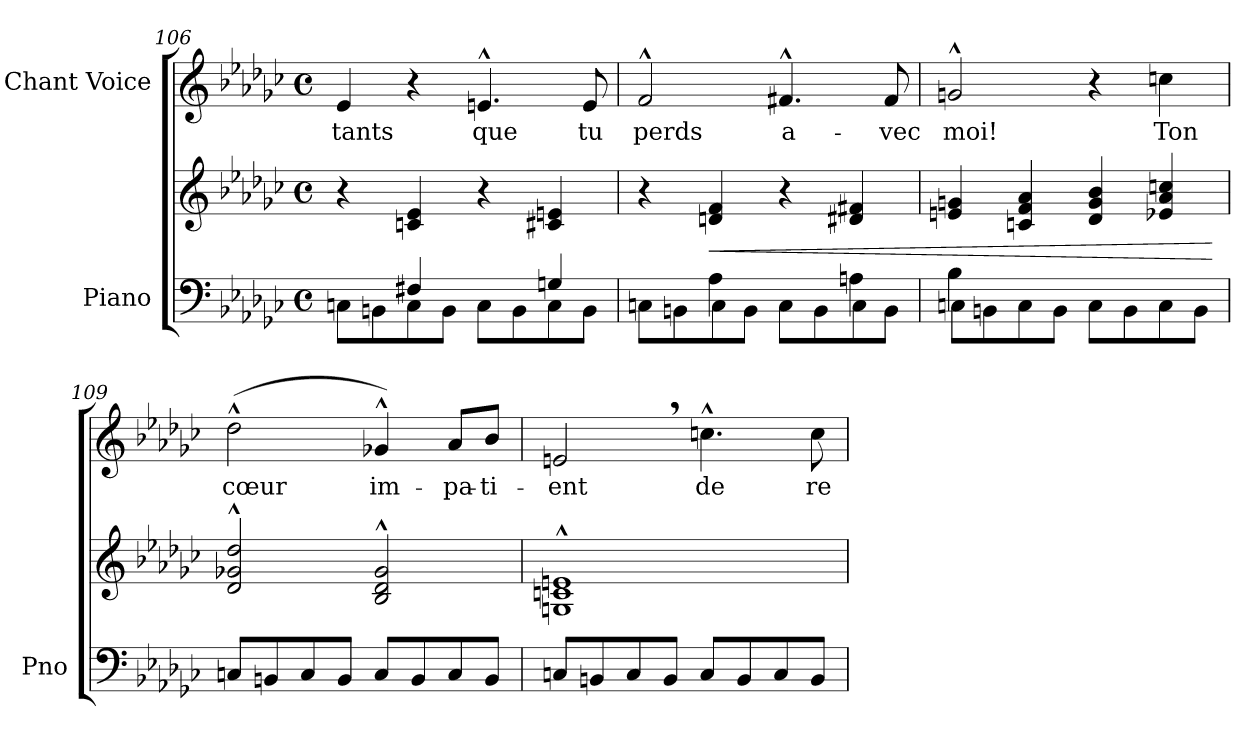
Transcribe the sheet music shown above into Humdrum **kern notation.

**kern	**kern	**dynam	**kern	**text
*part2	*part2	*part2	*part1	*part1
*staff3	*staff2	*staff2/3	*staff1	*staff1
*I"Piano	*	*	*I"Chant Voice	*
*I'Pno	*	*	*	*
*clefF4	*clefG2	*	*clefG2	*
*k[b-e-a-d-g-c-]	*k[b-e-a-d-g-c-]	*	*k[b-e-a-d-g-c-]	*
*M4/4	*M4/4	*	*M4/4	*
*met(c)	*met(c)	*	*met(c)	*
=106	=106	=106	=106	=106
*^	*	*	*	*
4ryy	8Cn\L	4r	.	4e-/	-tants
.	8BBn\	.	.	.	.
4F#X/	8C\	4cn/ 4e-/	.	4r	.
.	8BB\J	.	.	.	.
4ryy	8C\L	4r	.	4.en^^/	que
.	8BB\	.	.	.	.
4Gn/	8C\	4c#X/ 4en/	.	.	.
.	8BB\J	.	.	8e/	tu
=107	=107	=107	=107	=107	=107
4ryy	8Cn\L	4r	.	2f^^/	perds
.	8BBn\	.	.	.	.
!	!	!	!LO:HP:b	!	!
4A-\	8C\	4dn/ 4f/	<	.	.
.	8BB\J	.	.	.	.
4ryy	8C\L	4r	.	4.f#X^^/	a-
.	8BB\	.	.	.	.
4An\	8C\	4d#X/ 4f#X/	.	.	.
.	8BB\J	.	.	8f#/	-vec
=108	=108	=108	=108	=108	=108
4B-\	8Cn\L	4en/ 4gn/	.	2gn^^/	moi!
.	8BBn\	.	.	.	.
2.ryy	8C\	4cn/ 4f/ 4a-/	.	.	.
.	8BB\J	.	.	.	.
.	8C\L	4d-/ 4g/ 4b-/	.	4r	.
.	8BB\	.	.	.	.
.	8C\	4e-X/ 4a-/ 4ccn/	.	4ccn\	Ton
.	8BB\J	.	.	.	.
*v	*v	*	*	*	*
.	.	[	.	.
=109	=109	=109	=109	=109
8Cn/L	2d-/^^ 2g-X/^^ 2dd-/^^	.	(2dd-^^\	cœur
8BBn/	.	.	.	.
8C/	.	.	.	.
8BB/J	.	.	.	.
8C/L	2B-/^^ 2d-/^^ 2g-/^^	.	4g-X^^/)	im-
8BB/	.	.	.	.
8C/	.	.	8a-/L	-pa-
8BB/J	.	.	8b-/J	-ti-
=110	=110	=110	=110	=110
8Cn/L	1Gn^^ 1cn^^ 1en^^	.	2en,/	-ent
8BBn/	.	.	.	.
8C/	.	.	.	.
8BB/J	.	.	.	.
8C/L	.	.	4.ccn^^\	de
8BB/	.	.	.	.
8C/	.	.	.	.
8BB/J	.	.	8cc\	re-
=	=	=	=	=
*-	*-	*-	*-	*-
